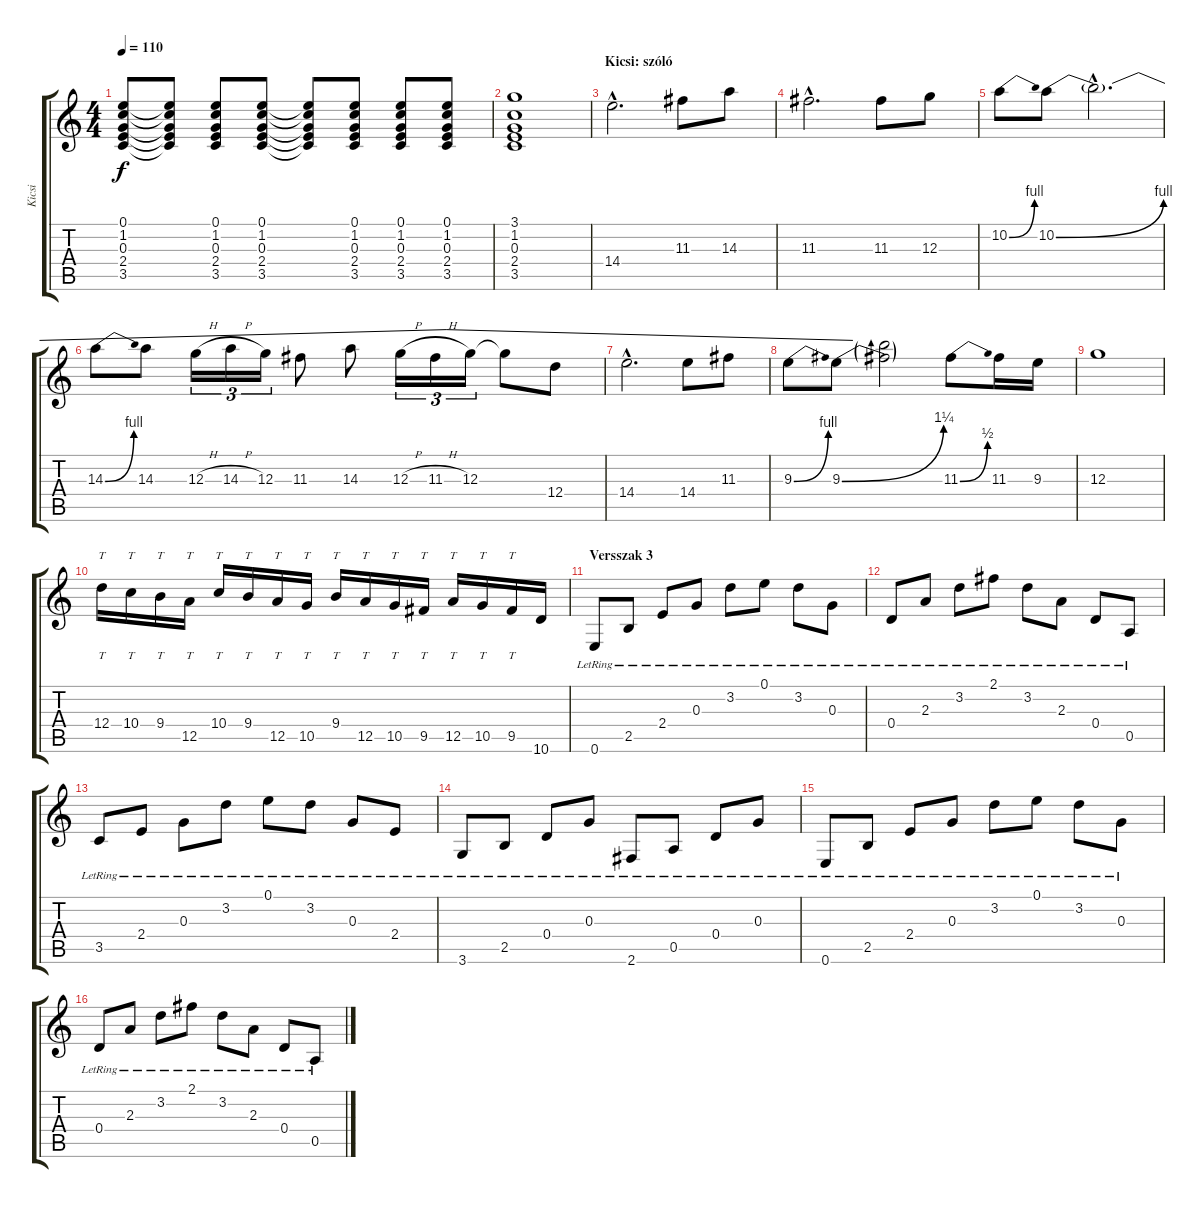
\track ("Kicsi" "Kicsi") {instrument acousticguitarsteel}
\staff {score tabs}
\tuning (E4 B3 G3 D3 A2 E2) {hide}
\ts (4 4)
\tempo 110
\clef g2
\ks c
(0.1 1.2 0.3 2.4 3.5).8{dy f} (0.1{t} 1.2{t} 0.3{t} 2.4{t} 3.5{t}).8 (0.1 1.2 0.3 2.4 3.5).8 (0.1 1.2 0.3 2.4 3.5).8 (0.1{t} 1.2{t} 0.3{t} 2.4{t} 3.5{t}).8 (0.1 1.2 0.3 2.4 3.5).8 (0.1 1.2 0.3 2.4 3.5).8 (0.1 1.2 0.3 2.4 3.5).8 |
(3.1 1.2 0.3 2.4 3.5).1 |
\section ("" "Kicsi: szóló")
14.4{hac}.2{d} 11.3.8 14.3.8 |
11.3{hac}.2{d} 11.3.8 12.3.8 |
10.2{be (bend 0 0 60 4)}.8 10.2{be (bend 0 0 60 4)}.8 10.2{hac t}.2{d} |
14.3{be (bend 0 0 60 4)}.8 14.3.8 12.3{h}.16{tu (3 2)} 14.3{h}.16{tu (3 2)} 12.3.16{tu (3 2)} 11.3.8 14.3.8 12.3{h}.16{tu (3 2)} 11.3{h}.16{tu (3 2)} 12.3.16{tu (3 2)} 12.3{t}.8 12.4.8 |
14.4{hac}.2{d} 14.4.8 11.3.8 |
9.3{be (bend 0 0 60 4)}.8 9.3{be (bend 0 0 60 5)}.8 (10.2{t} 9.3{t}).2 11.3{be (bend 0 0 60 2)}.8 11.3.16 9.3.16 |
12.3.1 |
12.4.16{tt} 10.4.16{tt} 9.4.16{tt} 12.5.16{tt} 10.4.16{tt} 9.4.16{tt} 12.5.16{tt} 10.5.16{tt} 9.4.16{tt} 12.5.16{tt} 10.5.16{tt} 9.5.16{tt} 12.5.16{tt} 10.5.16{tt} 9.5.16{tt} 10.6.16 |
\section ("" "Versszak 3")
0.6{lr}.8 2.5{lr}.8 2.4{lr}.8 0.3{lr}.8 3.2{lr}.8 0.1{lr}.8 3.2{lr}.8 0.3{lr}.8 |
0.4{lr}.8 2.3{lr}.8 3.2{lr}.8 2.1{lr}.8 3.2{lr}.8 2.3{lr}.8 0.4{lr}.8 0.5{lr}.8 |
3.5{lr}.8 2.4{lr}.8 0.3{lr}.8 3.2{lr}.8 0.1{lr}.8 3.2{lr}.8 0.3{lr}.8 2.4{lr}.8 |
3.6{lr}.8 2.5{lr}.8 0.4{lr}.8 0.3{lr}.8 2.6{lr}.8 0.5{lr}.8 0.4{lr}.8 0.3{lr}.8 |
0.6{lr}.8 2.5{lr}.8 2.4{lr}.8 0.3{lr}.8 3.2{lr}.8 0.1{lr}.8 3.2{lr}.8 0.3{lr}.8 |
0.4{lr}.8 2.3{lr}.8 3.2{lr}.8 2.1{lr}.8 3.2{lr}.8 2.3{lr}.8 0.4{lr}.8 0.5{lr}.8
